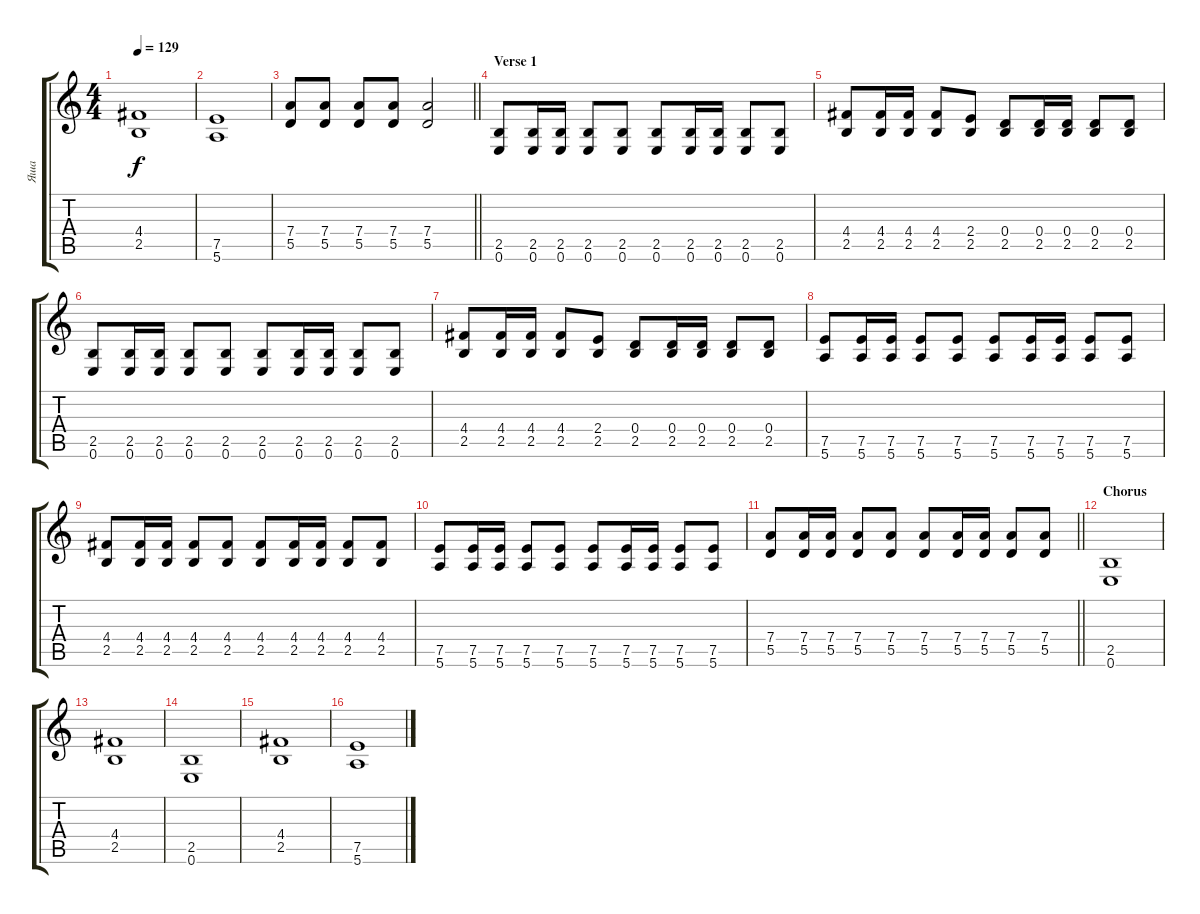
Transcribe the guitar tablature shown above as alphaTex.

\track ("Яша" "Яша") {instrument electricguitarmuted}
\staff {score tabs}
\tuning (E4 B3 G3 D3 A2 E2) {hide}
\ts (4 4)
\tempo 129
\clef g2
\ks c
(4.4 2.5).1{dy f} |
(7.5 5.6).1 |
\barLineRight lightlight
(7.4 5.5).8 (7.4 5.5).8 (7.4 5.5).8 (7.4 5.5).8 (7.4 5.5).2 |
\section ("" "Verse 1")
(2.5 0.6).8 (2.5 0.6).16 (2.5 0.6).16 (2.5 0.6).8 (2.5 0.6).8 (2.5 0.6).8 (2.5 0.6).16 (2.5 0.6).16 (2.5 0.6).8 (2.5 0.6).8 |
(4.4 2.5).8 (4.4 2.5).16 (4.4 2.5).16 (4.4 2.5).8 (2.4 2.5).8 (0.4 2.5).8 (0.4 2.5).16 (0.4 2.5).16 (0.4 2.5).8 (0.4 2.5).8 |
(2.5 0.6).8 (2.5 0.6).16 (2.5 0.6).16 (2.5 0.6).8 (2.5 0.6).8 (2.5 0.6).8 (2.5 0.6).16 (2.5 0.6).16 (2.5 0.6).8 (2.5 0.6).8 |
(4.4 2.5).8 (4.4 2.5).16 (4.4 2.5).16 (4.4 2.5).8 (2.4 2.5).8 (0.4 2.5).8 (0.4 2.5).16 (0.4 2.5).16 (0.4 2.5).8 (0.4 2.5).8 |
(7.5 5.6).8 (7.5 5.6).16 (7.5 5.6).16 (7.5 5.6).8 (7.5 5.6).8 (7.5 5.6).8 (7.5 5.6).16 (7.5 5.6).16 (7.5 5.6).8 (7.5 5.6).8 |
(4.4 2.5).8 (4.4 2.5).16 (4.4 2.5).16 (4.4 2.5).8 (4.4 2.5).8 (4.4 2.5).8 (4.4 2.5).16 (4.4 2.5).16 (4.4 2.5).8 (4.4 2.5).8 |
(7.5 5.6).8 (7.5 5.6).16 (7.5 5.6).16 (7.5 5.6).8 (7.5 5.6).8 (7.5 5.6).8 (7.5 5.6).16 (7.5 5.6).16 (7.5 5.6).8 (7.5 5.6).8 |
\barLineRight lightlight
(7.4 5.5).8 (7.4 5.5).16 (7.4 5.5).16 (7.4 5.5).8 (7.4 5.5).8 (7.4 5.5).8 (7.4 5.5).16 (7.4 5.5).16 (7.4 5.5).8 (7.4 5.5).8 |
\section ("" "Chorus")
(2.5 0.6).1 |
(4.4 2.5).1 |
(2.5 0.6).1 |
(4.4 2.5).1 |
(7.5 5.6).1
